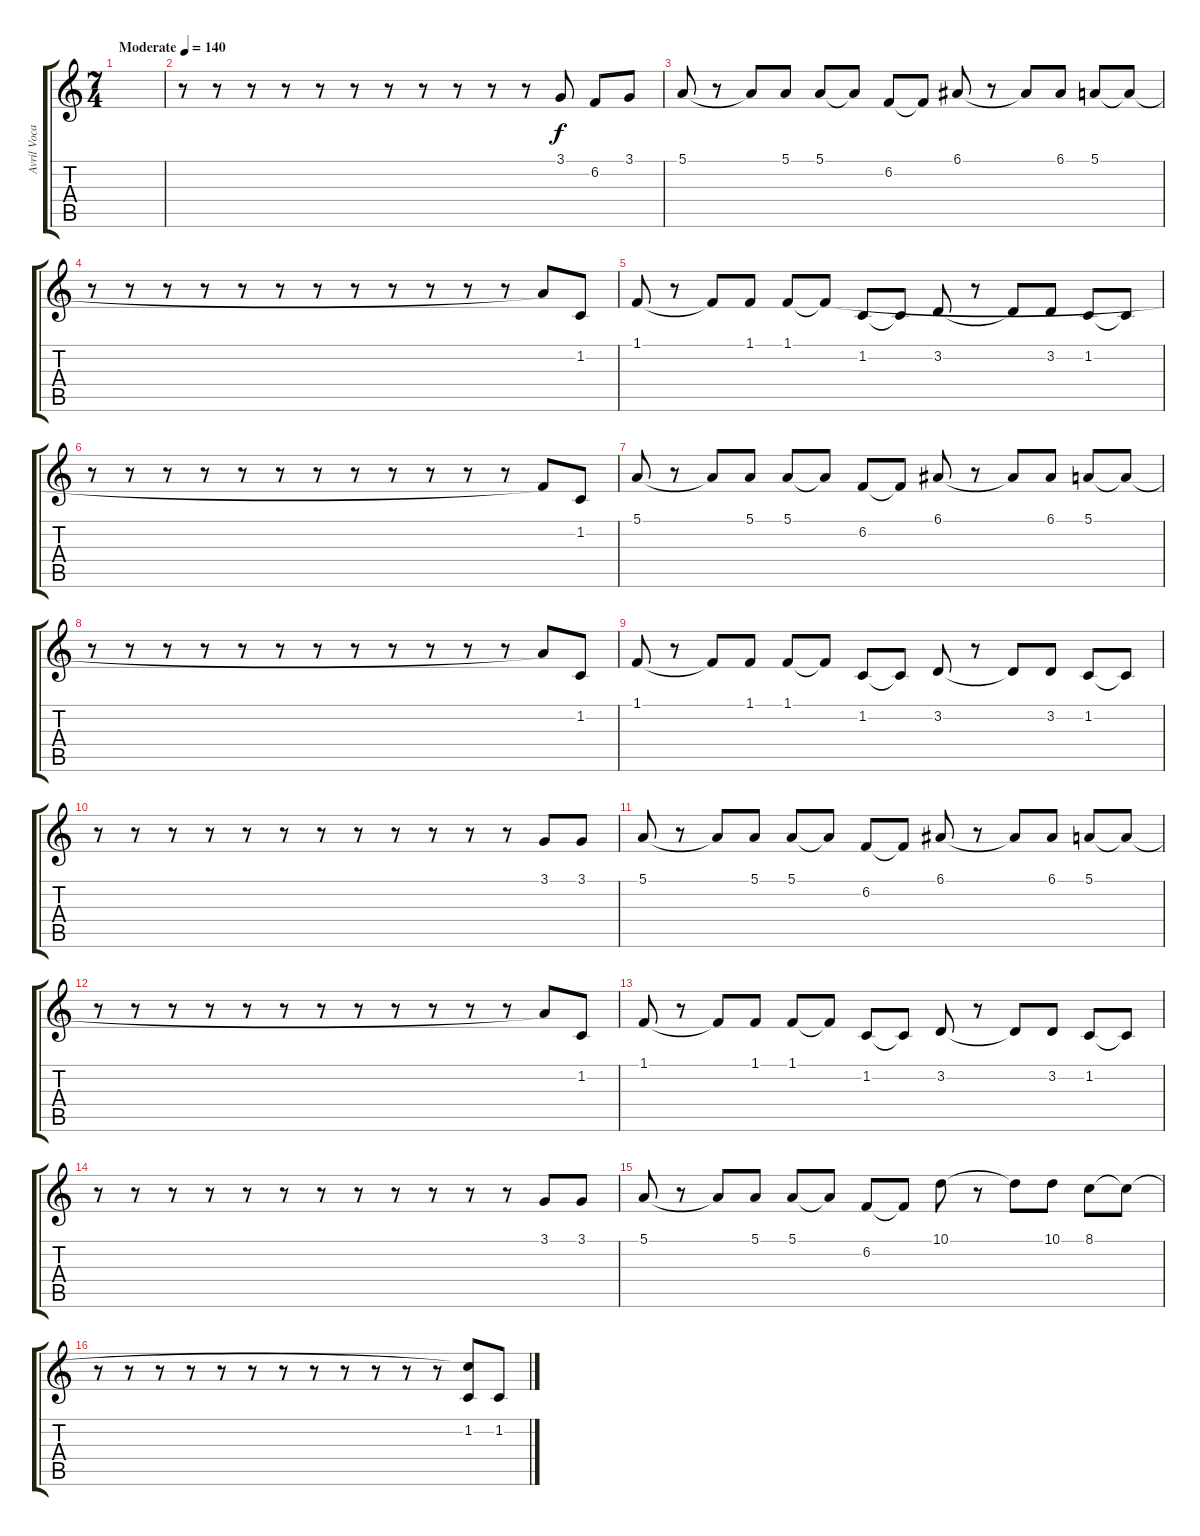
\track ("Avril Vocals" "Avril Voca") {instrument flute}
\staff {score tabs}
\tuning (E4 B3 G3 D3 A2 E2) {hide}
\ts (7 4)
\tempo (140 "Moderate")
\clef g2
\ks c
|
r.8 r.8 r.8 r.8 r.8 r.8 r.8 r.8 r.8 r.8 r.8 3.1.8 6.2.8 3.1.8 |
5.1.8 r.8 5.1{t}.8 5.1.8 5.1.8 5.1{t}.8 6.2.8 6.2{t}.8 6.1.8 r.8 6.1{t}.8 6.1.8 5.1.8 5.1{t}.8 |
r.8 r.8 r.8 r.8 r.8 r.8 r.8 r.8 r.8 r.8 r.8 r.8 5.1{t}.8 1.2.8 |
1.1.8 r.8 1.1{t}.8 1.1.8 1.1.8 1.1{t}.8 1.2.8 1.2{t}.8 3.2.8 r.8 3.2{t}.8 3.2.8 1.2.8 1.2{t}.8 |
r.8 r.8 r.8 r.8 r.8 r.8 r.8 r.8 r.8 r.8 r.8 r.8 1.1{t}.8 1.2.8 |
5.1.8 r.8 5.1{t}.8 5.1.8 5.1.8 5.1{t}.8 6.2.8 6.2{t}.8 6.1.8 r.8 6.1{t}.8 6.1.8 5.1.8 5.1{t}.8 |
r.8 r.8 r.8 r.8 r.8 r.8 r.8 r.8 r.8 r.8 r.8 r.8 5.1{t}.8 1.2.8 |
1.1.8 r.8 1.1{t}.8 1.1.8 1.1.8 1.1{t}.8 1.2.8 1.2{t}.8 3.2.8 r.8 3.2{t}.8 3.2.8 1.2.8 1.2{t}.8 |
r.8 r.8 r.8 r.8 r.8 r.8 r.8 r.8 r.8 r.8 r.8 r.8 3.1.8 3.1.8 |
5.1.8 r.8 5.1{t}.8 5.1.8 5.1.8 5.1{t}.8 6.2.8 6.2{t}.8 6.1.8 r.8 6.1{t}.8 6.1.8 5.1.8 5.1{t}.8 |
r.8 r.8 r.8 r.8 r.8 r.8 r.8 r.8 r.8 r.8 r.8 r.8 5.1{t}.8 1.2.8 |
1.1.8 r.8 1.1{t}.8 1.1.8 1.1.8 1.1{t}.8 1.2.8 1.2{t}.8 3.2.8 r.8 3.2{t}.8 3.2.8 1.2.8 1.2{t}.8 |
r.8 r.8 r.8 r.8 r.8 r.8 r.8 r.8 r.8 r.8 r.8 r.8 3.1.8 3.1.8 |
5.1.8 r.8 5.1{t}.8 5.1.8 5.1.8 5.1{t}.8 6.2.8 6.2{t}.8 10.1.8 r.8 10.1{t}.8 10.1.8 8.1.8 8.1{t}.8 |
r.8 r.8 r.8 r.8 r.8 r.8 r.8 r.8 r.8 r.8 r.8 r.8 (8.1{t} 1.2).8 1.2.8
